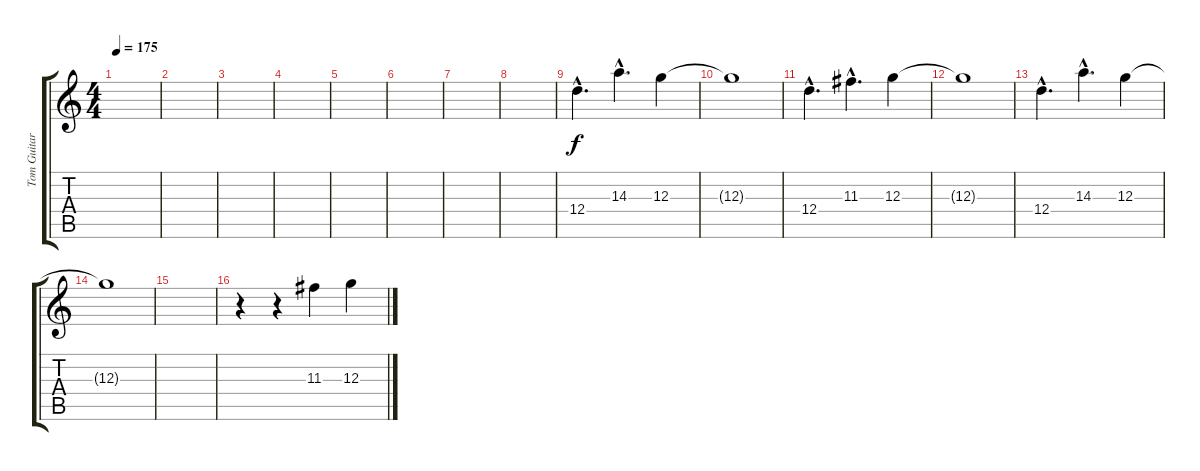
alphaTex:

\track ("Tom Guitar 2" "Tom Guitar") {instrument distortionguitar}
\staff {score tabs}
\tuning (E4 B3 G3 D3 A2 E2) {hide}
\ts (4 4)
\tempo 175
\clef g2
\ks c
|
|
|
|
|
|
|
|
12.4{hac}.4{d volume 9 instrument electricguitarjazz} 14.3{hac}.4{d} 12.3.4 |
12.3{t}.1 |
12.4{hac}.4{d} 11.3{hac}.4{d} 12.3.4 |
12.3{t}.1 |
12.4{hac}.4{d} 14.3{hac}.4{d} 12.3.4 |
12.3{t}.1 |
|
r.4 r.4 11.3.4 12.3.4
